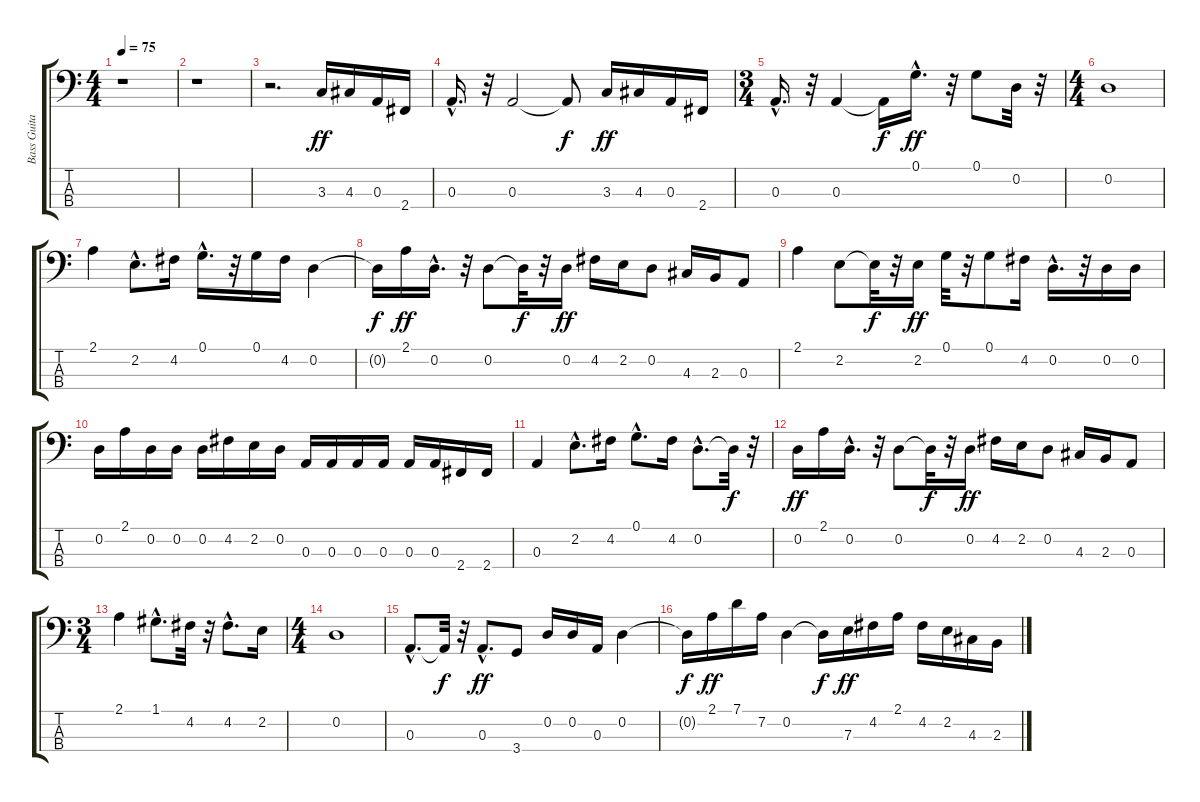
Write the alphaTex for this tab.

\track ("Bass Guitar II" "Bass Guita") {instrument fretlessbass}
\staff {score tabs}
\tuning (G2 D2 A1 E1) {hide}
\ts (4 4)
\tempo 75
\clef f4
\ks c
r.1{dy ff instrument fretlessbass} |
r.1 |
r.2{d} 3.3.16 4.3.16 0.3.16 2.4.16 |
0.3{hac}.16{d} r.32 0.3.2 0.3{t}.8{dy f} 3.3.16{dy ff} 4.3.16 0.3.16 2.4.16 |
\ts (3 4)
0.3{hac}.16{d} r.32 0.3.4 0.3{t}.16{dy f} 0.1{hac}.16{d dy ff} r.32 0.1.8 0.2.32 r.32 |
\ts (4 4)
0.2.1 |
2.1.4 2.2{hac}.8{d} 4.2.16 0.1{hac}.16{d} r.32 0.1.16 4.2.16 0.2.4 |
0.2{t}.16{dy f} 2.1.16{dy ff} 0.2{hac}.16{d} r.32 0.2.8 0.2{t}.32{dy f} r.32 0.2.16{dy ff} 4.2.16 2.2.16 0.2.8 4.3.16 2.3.16 0.3.8 |
2.1.4 2.2.8 2.2{t}.32{dy f} r.32 2.2.16{dy ff} 0.1.32 r.32 0.1.8 4.2.16 0.2{hac}.16{d} r.32 0.2.16 0.2.16 |
0.2.16 2.1.16 0.2.16 0.2.16 0.2.16 4.2.16 2.2.16 0.2.16 0.3.16 0.3.16 0.3.16 0.3.16 0.3.16 0.3.16 2.4.16 2.4.16 |
0.3.4 2.2{hac}.8{d} 4.2.16 0.1{hac}.8{d} 4.2.16 0.2{hac}.8{d} 0.2{t}.32{dy f} r.32 |
0.2.16{dy ff} 2.1.16 0.2{hac}.16{d} r.32 0.2.8 0.2{t}.32{dy f} r.32 0.2.16{dy ff} 4.2.16 2.2.16 0.2.8 4.3.16 2.3.16 0.3.8 |
\ts (3 4)
2.1.4 1.1{hac}.8{d} 4.2.32 r.32 4.2{hac}.8{d} 2.2.16 |
\ts (4 4)
0.2.1 |
0.3{hac}.8{d} 0.3{t}.32{dy f} r.32 0.3{hac}.8{d dy ff} 3.4.8 0.2.16 0.2.16 0.3.16 0.2.4 |
0.2{t}.16{dy f} 2.1.16{dy ff} 7.1.16 7.2.16 0.2.4 0.2{t}.16{dy f} 7.3.16{dy ff} 4.2.16 2.1.16 4.2.16 2.2.16 4.3.16 2.3.16
